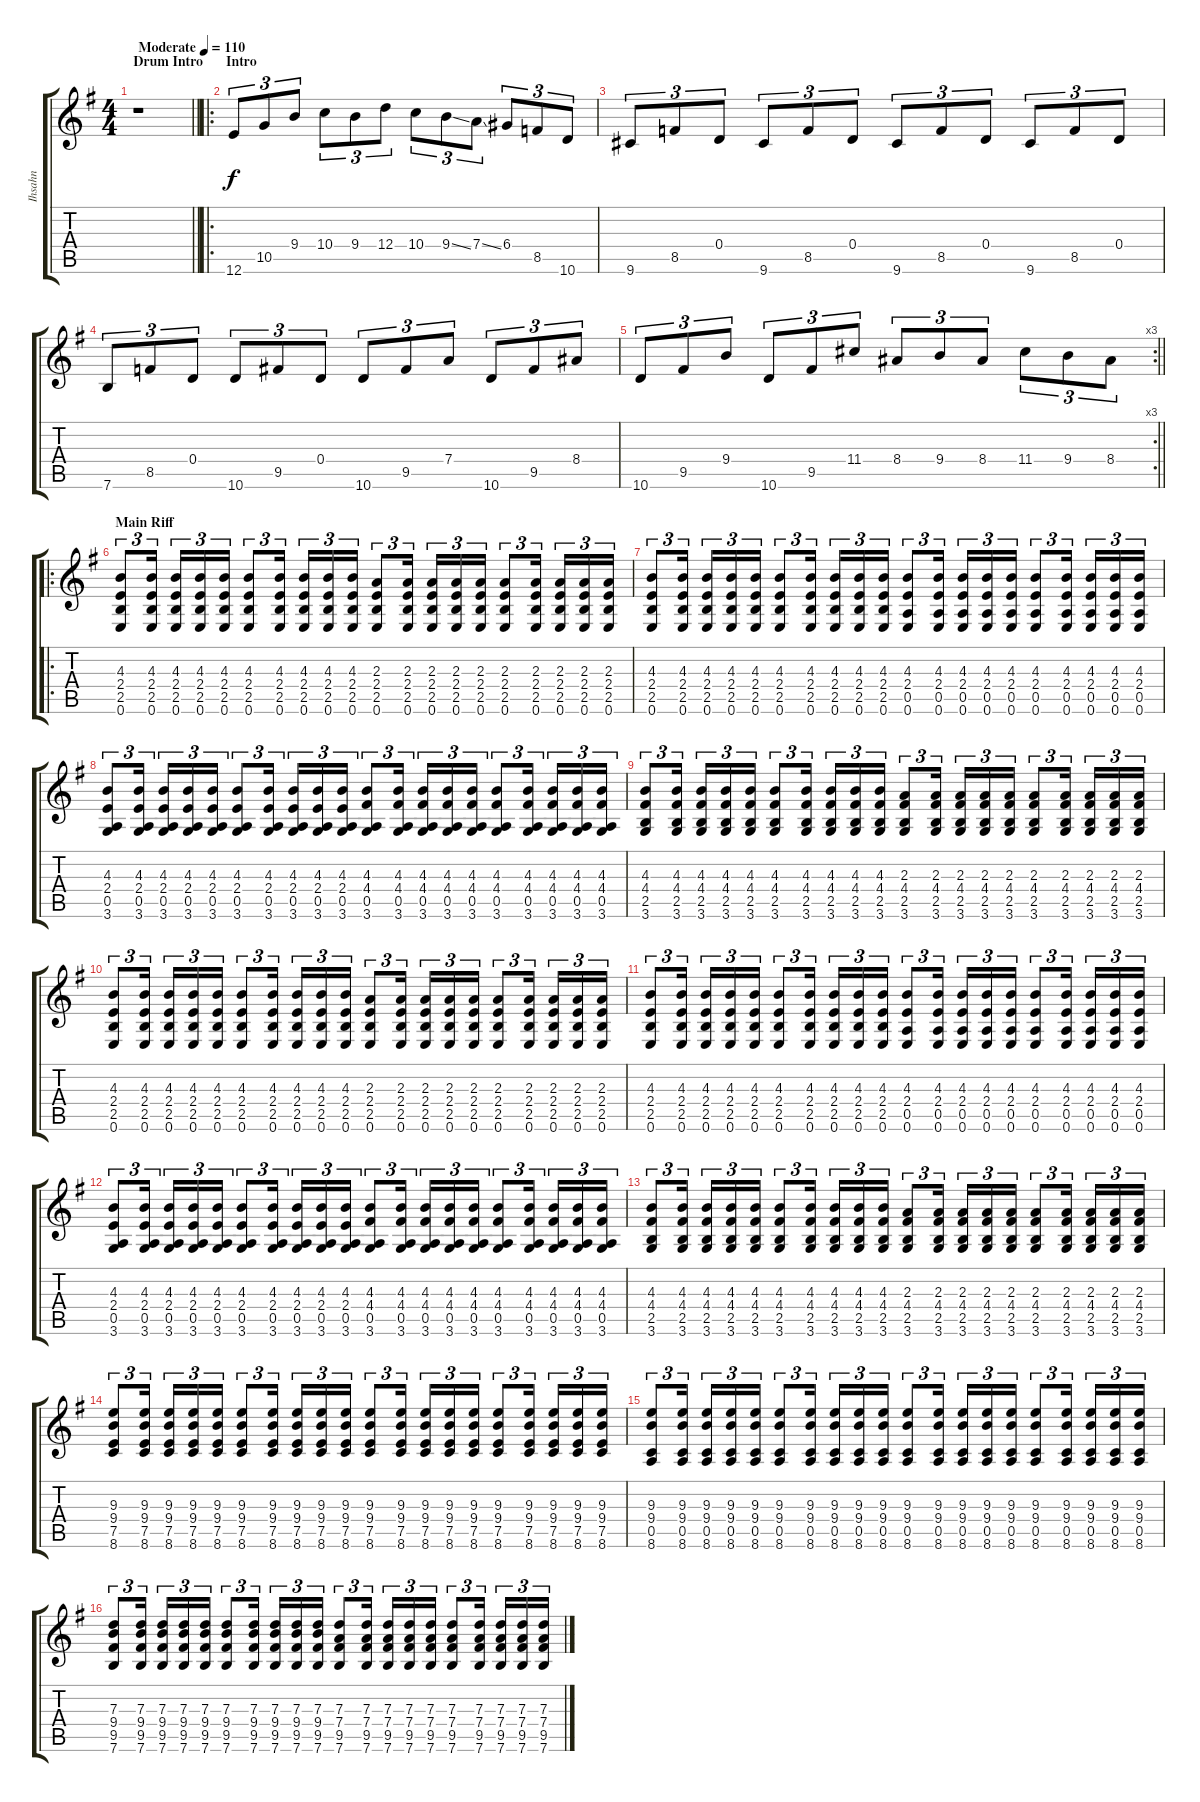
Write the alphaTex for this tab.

\track ("Ihsahn" "Ihsahn") {instrument distortionguitar}
\staff {score tabs}
\tuning (E4 B3 G3 D3 A2 E2) {hide}
\ts (4 4)
\section ("" "Drum Intro")
\tempo (110 "Moderate")
\clef g2
\barLineRight lightlight
\ks g
r.1{dy f instrument distortionguitar} |
\ro
\section ("" "Intro")
12.6.8{tu (3 2)} 10.5.8{tu (3 2)} 9.4.8{tu (3 2)} 10.4.8{tu (3 2)} 9.4.8{tu (3 2)} 12.4.8{tu (3 2)} 10.4.8{tu (3 2)} 9.4{ss}.8{tu (3 2)} 7.4{ss}.8{tu (3 2)} 6.4.8{tu (3 2)} 8.5.8{tu (3 2)} 10.6.8{tu (3 2)} |
9.6.8{tu (3 2)} 8.5.8{tu (3 2)} 0.4.8{tu (3 2)} 9.6.8{tu (3 2)} 8.5.8{tu (3 2)} 0.4.8{tu (3 2)} 9.6.8{tu (3 2)} 8.5.8{tu (3 2)} 0.4.8{tu (3 2)} 9.6.8{tu (3 2)} 8.5.8{tu (3 2)} 0.4.8{tu (3 2)} |
7.6.8{tu (3 2)} 8.5.8{tu (3 2)} 0.4.8{tu (3 2)} 10.6.8{tu (3 2)} 9.5.8{tu (3 2)} 0.4.8{tu (3 2)} 10.6.8{tu (3 2)} 9.5.8{tu (3 2)} 7.4.8{tu (3 2)} 10.6.8{tu (3 2)} 9.5.8{tu (3 2)} 8.4.8{tu (3 2)} |
\rc 3
\barLineRight lightlight
10.6.8{tu (3 2)} 9.5.8{tu (3 2)} 9.4.8{tu (3 2)} 10.6.8{tu (3 2)} 9.5.8{tu (3 2)} 11.4.8{tu (3 2)} 8.4.8{tu (3 2)} 9.4.8{tu (3 2)} 8.4.8{tu (3 2)} 11.4.8{tu (3 2)} 9.4.8{tu (3 2)} 8.4.8{tu (3 2)} |
\ro
\section ("" "Main Riff")
(4.3 2.4 2.5 0.6).8{tu (3 2)} (4.3 2.4 2.5 0.6).16{tu (3 2) beam splitsecondary} (4.3 2.4 2.5 0.6).16{tu (3 2)} (4.3 2.4 2.5 0.6).16{tu (3 2)} (4.3 2.4 2.5 0.6).16{tu (3 2)} (4.3 2.4 2.5 0.6).8{tu (3 2)} (4.3 2.4 2.5 0.6).16{tu (3 2) beam splitsecondary} (4.3 2.4 2.5 0.6).16{tu (3 2)} (4.3 2.4 2.5 0.6).16{tu (3 2)} (4.3 2.4 2.5 0.6).16{tu (3 2)} (2.3 2.4 2.5 0.6).8{tu (3 2)} (2.3 2.4 2.5 0.6).16{tu (3 2) beam splitsecondary} (2.3 2.4 2.5 0.6).16{tu (3 2)} (2.3 2.4 2.5 0.6).16{tu (3 2)} (2.3 2.4 2.5 0.6).16{tu (3 2)} (2.3 2.4 2.5 0.6).8{tu (3 2)} (2.3 2.4 2.5 0.6).16{tu (3 2) beam splitsecondary} (2.3 2.4 2.5 0.6).16{tu (3 2)} (2.3 2.4 2.5 0.6).16{tu (3 2)} (2.3 2.4 2.5 0.6).16{tu (3 2)} |
(4.3 2.4 2.5 0.6).8{tu (3 2)} (4.3 2.4 2.5 0.6).16{tu (3 2) beam splitsecondary} (4.3 2.4 2.5 0.6).16{tu (3 2)} (4.3 2.4 2.5 0.6).16{tu (3 2)} (4.3 2.4 2.5 0.6).16{tu (3 2)} (4.3 2.4 2.5 0.6).8{tu (3 2)} (4.3 2.4 2.5 0.6).16{tu (3 2) beam splitsecondary} (4.3 2.4 2.5 0.6).16{tu (3 2)} (4.3 2.4 2.5 0.6).16{tu (3 2)} (4.3 2.4 2.5 0.6).16{tu (3 2)} (4.3 2.4 0.5 0.6).8{tu (3 2)} (4.3 2.4 0.5 0.6).16{tu (3 2) beam splitsecondary} (4.3 2.4 0.5 0.6).16{tu (3 2)} (4.3 2.4 0.5 0.6).16{tu (3 2)} (4.3 2.4 0.5 0.6).16{tu (3 2)} (4.3 2.4 0.5 0.6).8{tu (3 2)} (4.3 2.4 0.5 0.6).16{tu (3 2) beam splitsecondary} (4.3 2.4 0.5 0.6).16{tu (3 2)} (4.3 2.4 0.5 0.6).16{tu (3 2)} (4.3 2.4 0.5 0.6).16{tu (3 2)} |
(4.3 2.4 0.5 3.6).8{tu (3 2)} (4.3 2.4 0.5 3.6).16{tu (3 2) beam splitsecondary} (4.3 2.4 0.5 3.6).16{tu (3 2)} (4.3 2.4 0.5 3.6).16{tu (3 2)} (4.3 2.4 0.5 3.6).16{tu (3 2)} (4.3 2.4 0.5 3.6).8{tu (3 2)} (4.3 2.4 0.5 3.6).16{tu (3 2) beam splitsecondary} (4.3 2.4 0.5 3.6).16{tu (3 2)} (4.3 2.4 0.5 3.6).16{tu (3 2)} (4.3 2.4 0.5 3.6).16{tu (3 2)} (4.3 4.4 0.5 3.6).8{tu (3 2)} (4.3 4.4 0.5 3.6).16{tu (3 2) beam splitsecondary} (4.3 4.4 0.5 3.6).16{tu (3 2)} (4.3 4.4 0.5 3.6).16{tu (3 2)} (4.3 4.4 0.5 3.6).16{tu (3 2)} (4.3 4.4 0.5 3.6).8{tu (3 2)} (4.3 4.4 0.5 3.6).16{tu (3 2) beam splitsecondary} (4.3 4.4 0.5 3.6).16{tu (3 2)} (4.3 4.4 0.5 3.6).16{tu (3 2)} (4.3 4.4 0.5 3.6).16{tu (3 2)} |
(4.3 4.4 2.5 3.6).8{tu (3 2)} (4.3 4.4 2.5 3.6).16{tu (3 2) beam splitsecondary} (4.3 4.4 2.5 3.6).16{tu (3 2)} (4.3 4.4 2.5 3.6).16{tu (3 2)} (4.3 4.4 2.5 3.6).16{tu (3 2)} (4.3 4.4 2.5 3.6).8{tu (3 2)} (4.3 4.4 2.5 3.6).16{tu (3 2) beam splitsecondary} (4.3 4.4 2.5 3.6).16{tu (3 2)} (4.3 4.4 2.5 3.6).16{tu (3 2)} (4.3 4.4 2.5 3.6).16{tu (3 2)} (2.3 4.4 2.5 3.6).8{tu (3 2)} (2.3 4.4 2.5 3.6).16{tu (3 2) beam splitsecondary} (2.3 4.4 2.5 3.6).16{tu (3 2)} (2.3 4.4 2.5 3.6).16{tu (3 2)} (2.3 4.4 2.5 3.6).16{tu (3 2)} (2.3 4.4 2.5 3.6).8{tu (3 2)} (2.3 4.4 2.5 3.6).16{tu (3 2) beam splitsecondary} (2.3 4.4 2.5 3.6).16{tu (3 2)} (2.3 4.4 2.5 3.6).16{tu (3 2)} (2.3 4.4 2.5 3.6).16{tu (3 2)} |
(4.3 2.4 2.5 0.6).8{tu (3 2)} (4.3 2.4 2.5 0.6).16{tu (3 2) beam splitsecondary} (4.3 2.4 2.5 0.6).16{tu (3 2)} (4.3 2.4 2.5 0.6).16{tu (3 2)} (4.3 2.4 2.5 0.6).16{tu (3 2)} (4.3 2.4 2.5 0.6).8{tu (3 2)} (4.3 2.4 2.5 0.6).16{tu (3 2) beam splitsecondary} (4.3 2.4 2.5 0.6).16{tu (3 2)} (4.3 2.4 2.5 0.6).16{tu (3 2)} (4.3 2.4 2.5 0.6).16{tu (3 2)} (2.3 2.4 2.5 0.6).8{tu (3 2)} (2.3 2.4 2.5 0.6).16{tu (3 2) beam splitsecondary} (2.3 2.4 2.5 0.6).16{tu (3 2)} (2.3 2.4 2.5 0.6).16{tu (3 2)} (2.3 2.4 2.5 0.6).16{tu (3 2)} (2.3 2.4 2.5 0.6).8{tu (3 2)} (2.3 2.4 2.5 0.6).16{tu (3 2) beam splitsecondary} (2.3 2.4 2.5 0.6).16{tu (3 2)} (2.3 2.4 2.5 0.6).16{tu (3 2)} (2.3 2.4 2.5 0.6).16{tu (3 2)} |
(4.3 2.4 2.5 0.6).8{tu (3 2)} (4.3 2.4 2.5 0.6).16{tu (3 2) beam splitsecondary} (4.3 2.4 2.5 0.6).16{tu (3 2)} (4.3 2.4 2.5 0.6).16{tu (3 2)} (4.3 2.4 2.5 0.6).16{tu (3 2)} (4.3 2.4 2.5 0.6).8{tu (3 2)} (4.3 2.4 2.5 0.6).16{tu (3 2) beam splitsecondary} (4.3 2.4 2.5 0.6).16{tu (3 2)} (4.3 2.4 2.5 0.6).16{tu (3 2)} (4.3 2.4 2.5 0.6).16{tu (3 2)} (4.3 2.4 0.5 0.6).8{tu (3 2)} (4.3 2.4 0.5 0.6).16{tu (3 2) beam splitsecondary} (4.3 2.4 0.5 0.6).16{tu (3 2)} (4.3 2.4 0.5 0.6).16{tu (3 2)} (4.3 2.4 0.5 0.6).16{tu (3 2)} (4.3 2.4 0.5 0.6).8{tu (3 2)} (4.3 2.4 0.5 0.6).16{tu (3 2) beam splitsecondary} (4.3 2.4 0.5 0.6).16{tu (3 2)} (4.3 2.4 0.5 0.6).16{tu (3 2)} (4.3 2.4 0.5 0.6).16{tu (3 2)} |
(4.3 2.4 0.5 3.6).8{tu (3 2)} (4.3 2.4 0.5 3.6).16{tu (3 2) beam splitsecondary} (4.3 2.4 0.5 3.6).16{tu (3 2)} (4.3 2.4 0.5 3.6).16{tu (3 2)} (4.3 2.4 0.5 3.6).16{tu (3 2)} (4.3 2.4 0.5 3.6).8{tu (3 2)} (4.3 2.4 0.5 3.6).16{tu (3 2) beam splitsecondary} (4.3 2.4 0.5 3.6).16{tu (3 2)} (4.3 2.4 0.5 3.6).16{tu (3 2)} (4.3 2.4 0.5 3.6).16{tu (3 2)} (4.3 4.4 0.5 3.6).8{tu (3 2)} (4.3 4.4 0.5 3.6).16{tu (3 2) beam splitsecondary} (4.3 4.4 0.5 3.6).16{tu (3 2)} (4.3 4.4 0.5 3.6).16{tu (3 2)} (4.3 4.4 0.5 3.6).16{tu (3 2)} (4.3 4.4 0.5 3.6).8{tu (3 2)} (4.3 4.4 0.5 3.6).16{tu (3 2) beam splitsecondary} (4.3 4.4 0.5 3.6).16{tu (3 2)} (4.3 4.4 0.5 3.6).16{tu (3 2)} (4.3 4.4 0.5 3.6).16{tu (3 2)} |
(4.3 4.4 2.5 3.6).8{tu (3 2)} (4.3 4.4 2.5 3.6).16{tu (3 2) beam splitsecondary} (4.3 4.4 2.5 3.6).16{tu (3 2)} (4.3 4.4 2.5 3.6).16{tu (3 2)} (4.3 4.4 2.5 3.6).16{tu (3 2)} (4.3 4.4 2.5 3.6).8{tu (3 2)} (4.3 4.4 2.5 3.6).16{tu (3 2) beam splitsecondary} (4.3 4.4 2.5 3.6).16{tu (3 2)} (4.3 4.4 2.5 3.6).16{tu (3 2)} (4.3 4.4 2.5 3.6).16{tu (3 2)} (2.3 4.4 2.5 3.6).8{tu (3 2)} (2.3 4.4 2.5 3.6).16{tu (3 2) beam splitsecondary} (2.3 4.4 2.5 3.6).16{tu (3 2)} (2.3 4.4 2.5 3.6).16{tu (3 2)} (2.3 4.4 2.5 3.6).16{tu (3 2)} (2.3 4.4 2.5 3.6).8{tu (3 2)} (2.3 4.4 2.5 3.6).16{tu (3 2) beam splitsecondary} (2.3 4.4 2.5 3.6).16{tu (3 2)} (2.3 4.4 2.5 3.6).16{tu (3 2)} (2.3 4.4 2.5 3.6).16{tu (3 2)} |
(9.3 9.4 7.5 8.6).8{tu (3 2)} (9.3 9.4 7.5 8.6).16{tu (3 2) beam splitsecondary} (9.3 9.4 7.5 8.6).16{tu (3 2)} (9.3 9.4 7.5 8.6).16{tu (3 2)} (9.3 9.4 7.5 8.6).16{tu (3 2)} (9.3 9.4 7.5 8.6).8{tu (3 2)} (9.3 9.4 7.5 8.6).16{tu (3 2) beam splitsecondary} (9.3 9.4 7.5 8.6).16{tu (3 2)} (9.3 9.4 7.5 8.6).16{tu (3 2)} (9.3 9.4 7.5 8.6).16{tu (3 2)} (9.3 9.4 7.5 8.6).8{tu (3 2)} (9.3 9.4 7.5 8.6).16{tu (3 2) beam splitsecondary} (9.3 9.4 7.5 8.6).16{tu (3 2)} (9.3 9.4 7.5 8.6).16{tu (3 2)} (9.3 9.4 7.5 8.6).16{tu (3 2)} (9.3 9.4 7.5 8.6).8{tu (3 2)} (9.3 9.4 7.5 8.6).16{tu (3 2) beam splitsecondary} (9.3 9.4 7.5 8.6).16{tu (3 2)} (9.3 9.4 7.5 8.6).16{tu (3 2)} (9.3 9.4 7.5 8.6).16{tu (3 2)} |
(9.3 9.4 0.5 8.6).8{tu (3 2)} (9.3 9.4 0.5 8.6).16{tu (3 2) beam splitsecondary} (9.3 9.4 0.5 8.6).16{tu (3 2)} (9.3 9.4 0.5 8.6).16{tu (3 2)} (9.3 9.4 0.5 8.6).16{tu (3 2)} (9.3 9.4 0.5 8.6).8{tu (3 2)} (9.3 9.4 0.5 8.6).16{tu (3 2) beam splitsecondary} (9.3 9.4 0.5 8.6).16{tu (3 2)} (9.3 9.4 0.5 8.6).16{tu (3 2)} (9.3 9.4 0.5 8.6).16{tu (3 2)} (9.3 9.4 0.5 8.6).8{tu (3 2)} (9.3 9.4 0.5 8.6).16{tu (3 2) beam splitsecondary} (9.3 9.4 0.5 8.6).16{tu (3 2)} (9.3 9.4 0.5 8.6).16{tu (3 2)} (9.3 9.4 0.5 8.6).16{tu (3 2)} (9.3 9.4 0.5 8.6).8{tu (3 2)} (9.3 9.4 0.5 8.6).16{tu (3 2) beam splitsecondary} (9.3 9.4 0.5 8.6).16{tu (3 2)} (9.3 9.4 0.5 8.6).16{tu (3 2)} (9.3 9.4 0.5 8.6).16{tu (3 2)} |
(7.3 9.4 9.5 7.6).8{tu (3 2)} (7.3 9.4 9.5 7.6).16{tu (3 2) beam splitsecondary} (7.3 9.4 9.5 7.6).16{tu (3 2)} (7.3 9.4 9.5 7.6).16{tu (3 2)} (7.3 9.4 9.5 7.6).16{tu (3 2)} (7.3 9.4 9.5 7.6).8{tu (3 2)} (7.3 9.4 9.5 7.6).16{tu (3 2) beam splitsecondary} (7.3 9.4 9.5 7.6).16{tu (3 2)} (7.3 9.4 9.5 7.6).16{tu (3 2)} (7.3 9.4 9.5 7.6).16{tu (3 2)} (7.3 7.4 9.5 7.6).8{tu (3 2)} (7.3 7.4 9.5 7.6).16{tu (3 2) beam splitsecondary} (7.3 7.4 9.5 7.6).16{tu (3 2)} (7.3 7.4 9.5 7.6).16{tu (3 2)} (7.3 7.4 9.5 7.6).16{tu (3 2)} (7.3 7.4 9.5 7.6).8{tu (3 2)} (7.3 7.4 9.5 7.6).16{tu (3 2) beam splitsecondary} (7.3 7.4 9.5 7.6).16{tu (3 2)} (7.3 7.4 9.5 7.6).16{tu (3 2)} (7.3 7.4 9.5 7.6).16{tu (3 2)}
